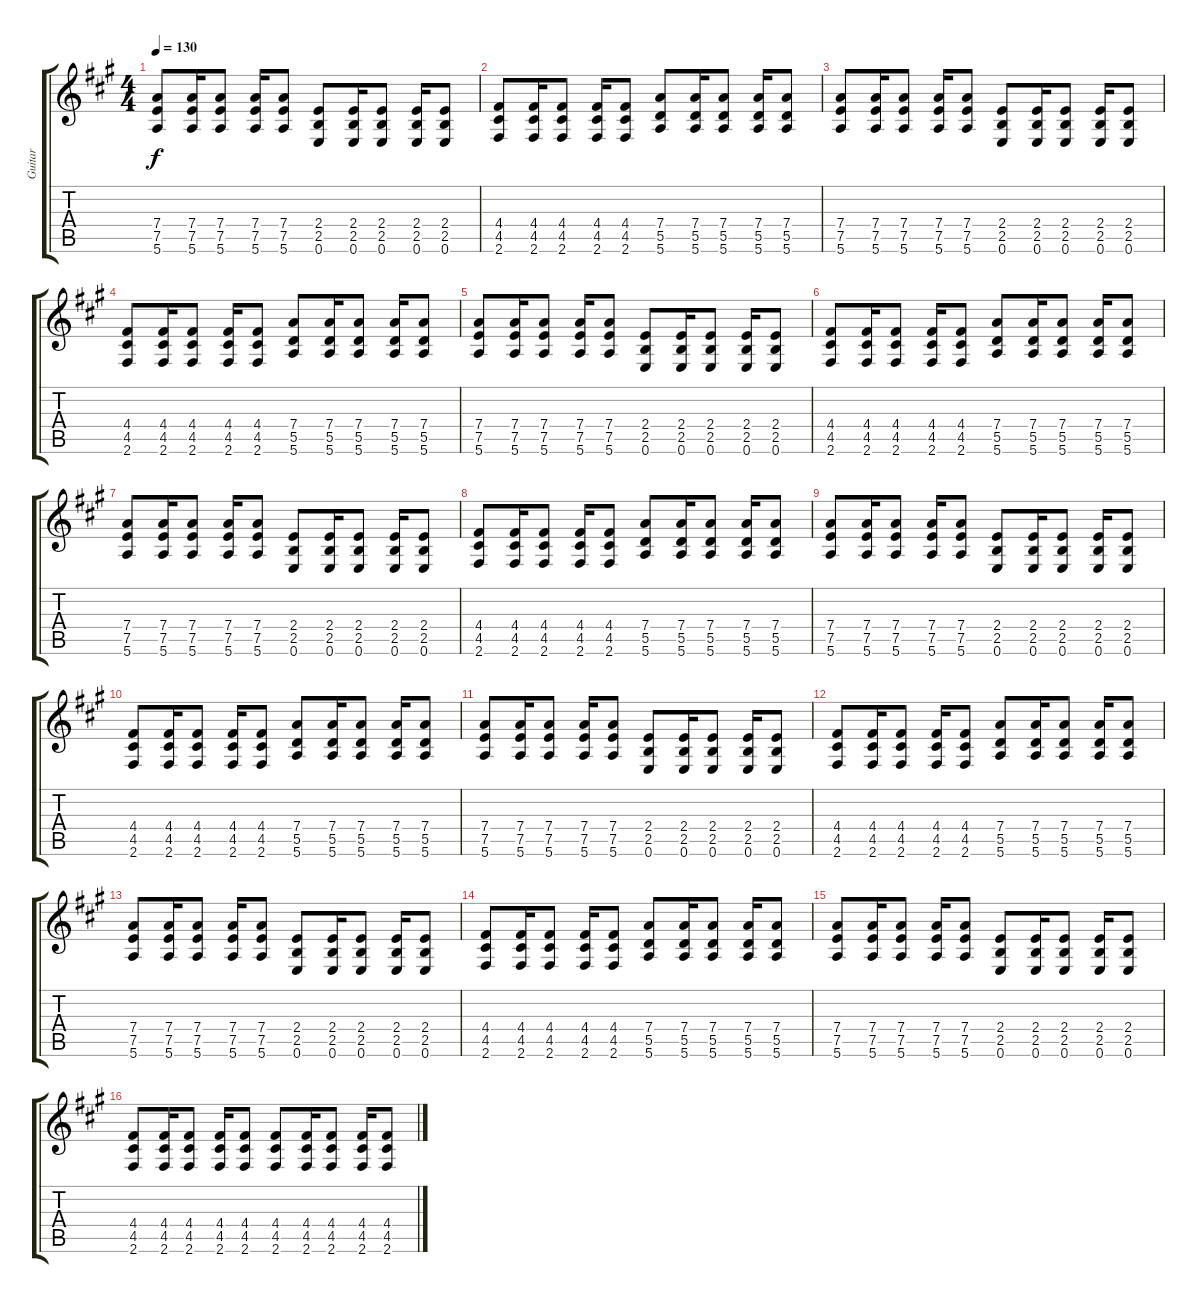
\track ("Guitar" "Guitar") {instrument distortionguitar}
\staff {score tabs}
\tuning (E4 B3 G3 D3 A2 E2) {hide}
\ts (4 4)
\tempo 130
\clef g2
\ks f#minor
(7.4 7.5 5.6).8{dy f} (7.4 7.5 5.6).16 (7.4 7.5 5.6).8 (7.4 7.5 5.6).16 (7.4 7.5 5.6).8 (2.4 2.5 0.6).8 (2.4 2.5 0.6).16 (2.4 2.5 0.6).8 (2.4 2.5 0.6).16 (2.4 2.5 0.6).8 |
(4.4 4.5 2.6).8 (4.4 4.5 2.6).16 (4.4 4.5 2.6).8 (4.4 4.5 2.6).16 (4.4 4.5 2.6).8 (7.4 5.5 5.6).8 (7.4 5.5 5.6).16 (7.4 5.5 5.6).8 (7.4 5.5 5.6).16 (7.4 5.5 5.6).8 |
(7.4 7.5 5.6).8 (7.4 7.5 5.6).16 (7.4 7.5 5.6).8 (7.4 7.5 5.6).16 (7.4 7.5 5.6).8 (2.4 2.5 0.6).8 (2.4 2.5 0.6).16 (2.4 2.5 0.6).8 (2.4 2.5 0.6).16 (2.4 2.5 0.6).8 |
(4.4 4.5 2.6).8 (4.4 4.5 2.6).16 (4.4 4.5 2.6).8 (4.4 4.5 2.6).16 (4.4 4.5 2.6).8 (7.4 5.5 5.6).8 (7.4 5.5 5.6).16 (7.4 5.5 5.6).8 (7.4 5.5 5.6).16 (7.4 5.5 5.6).8 |
(7.4 7.5 5.6).8 (7.4 7.5 5.6).16 (7.4 7.5 5.6).8 (7.4 7.5 5.6).16 (7.4 7.5 5.6).8 (2.4 2.5 0.6).8 (2.4 2.5 0.6).16 (2.4 2.5 0.6).8 (2.4 2.5 0.6).16 (2.4 2.5 0.6).8 |
(4.4 4.5 2.6).8 (4.4 4.5 2.6).16 (4.4 4.5 2.6).8 (4.4 4.5 2.6).16 (4.4 4.5 2.6).8 (7.4 5.5 5.6).8 (7.4 5.5 5.6).16 (7.4 5.5 5.6).8 (7.4 5.5 5.6).16 (7.4 5.5 5.6).8 |
(7.4 7.5 5.6).8 (7.4 7.5 5.6).16 (7.4 7.5 5.6).8 (7.4 7.5 5.6).16 (7.4 7.5 5.6).8 (2.4 2.5 0.6).8 (2.4 2.5 0.6).16 (2.4 2.5 0.6).8 (2.4 2.5 0.6).16 (2.4 2.5 0.6).8 |
(4.4 4.5 2.6).8 (4.4 4.5 2.6).16 (4.4 4.5 2.6).8 (4.4 4.5 2.6).16 (4.4 4.5 2.6).8 (7.4 5.5 5.6).8 (7.4 5.5 5.6).16 (7.4 5.5 5.6).8 (7.4 5.5 5.6).16 (7.4 5.5 5.6).8 |
(7.4 7.5 5.6).8 (7.4 7.5 5.6).16 (7.4 7.5 5.6).8 (7.4 7.5 5.6).16 (7.4 7.5 5.6).8 (2.4 2.5 0.6).8 (2.4 2.5 0.6).16 (2.4 2.5 0.6).8 (2.4 2.5 0.6).16 (2.4 2.5 0.6).8 |
(4.4 4.5 2.6).8 (4.4 4.5 2.6).16 (4.4 4.5 2.6).8 (4.4 4.5 2.6).16 (4.4 4.5 2.6).8 (7.4 5.5 5.6).8 (7.4 5.5 5.6).16 (7.4 5.5 5.6).8 (7.4 5.5 5.6).16 (7.4 5.5 5.6).8 |
(7.4 7.5 5.6).8 (7.4 7.5 5.6).16 (7.4 7.5 5.6).8 (7.4 7.5 5.6).16 (7.4 7.5 5.6).8 (2.4 2.5 0.6).8 (2.4 2.5 0.6).16 (2.4 2.5 0.6).8 (2.4 2.5 0.6).16 (2.4 2.5 0.6).8 |
(4.4 4.5 2.6).8 (4.4 4.5 2.6).16 (4.4 4.5 2.6).8 (4.4 4.5 2.6).16 (4.4 4.5 2.6).8 (7.4 5.5 5.6).8 (7.4 5.5 5.6).16 (7.4 5.5 5.6).8 (7.4 5.5 5.6).16 (7.4 5.5 5.6).8 |
(7.4 7.5 5.6).8 (7.4 7.5 5.6).16 (7.4 7.5 5.6).8 (7.4 7.5 5.6).16 (7.4 7.5 5.6).8 (2.4 2.5 0.6).8 (2.4 2.5 0.6).16 (2.4 2.5 0.6).8 (2.4 2.5 0.6).16 (2.4 2.5 0.6).8 |
(4.4 4.5 2.6).8 (4.4 4.5 2.6).16 (4.4 4.5 2.6).8 (4.4 4.5 2.6).16 (4.4 4.5 2.6).8 (7.4 5.5 5.6).8 (7.4 5.5 5.6).16 (7.4 5.5 5.6).8 (7.4 5.5 5.6).16 (7.4 5.5 5.6).8 |
(7.4 7.5 5.6).8 (7.4 7.5 5.6).16 (7.4 7.5 5.6).8 (7.4 7.5 5.6).16 (7.4 7.5 5.6).8 (2.4 2.5 0.6).8 (2.4 2.5 0.6).16 (2.4 2.5 0.6).8 (2.4 2.5 0.6).16 (2.4 2.5 0.6).8 |
(4.4 4.5 2.6).8 (4.4 4.5 2.6).16 (4.4 4.5 2.6).8 (4.4 4.5 2.6).16 (4.4 4.5 2.6).8 (4.4 4.5 2.6).8 (4.4 4.5 2.6).16 (4.4 4.5 2.6).8 (4.4 4.5 2.6).16 (4.4 4.5 2.6).8
